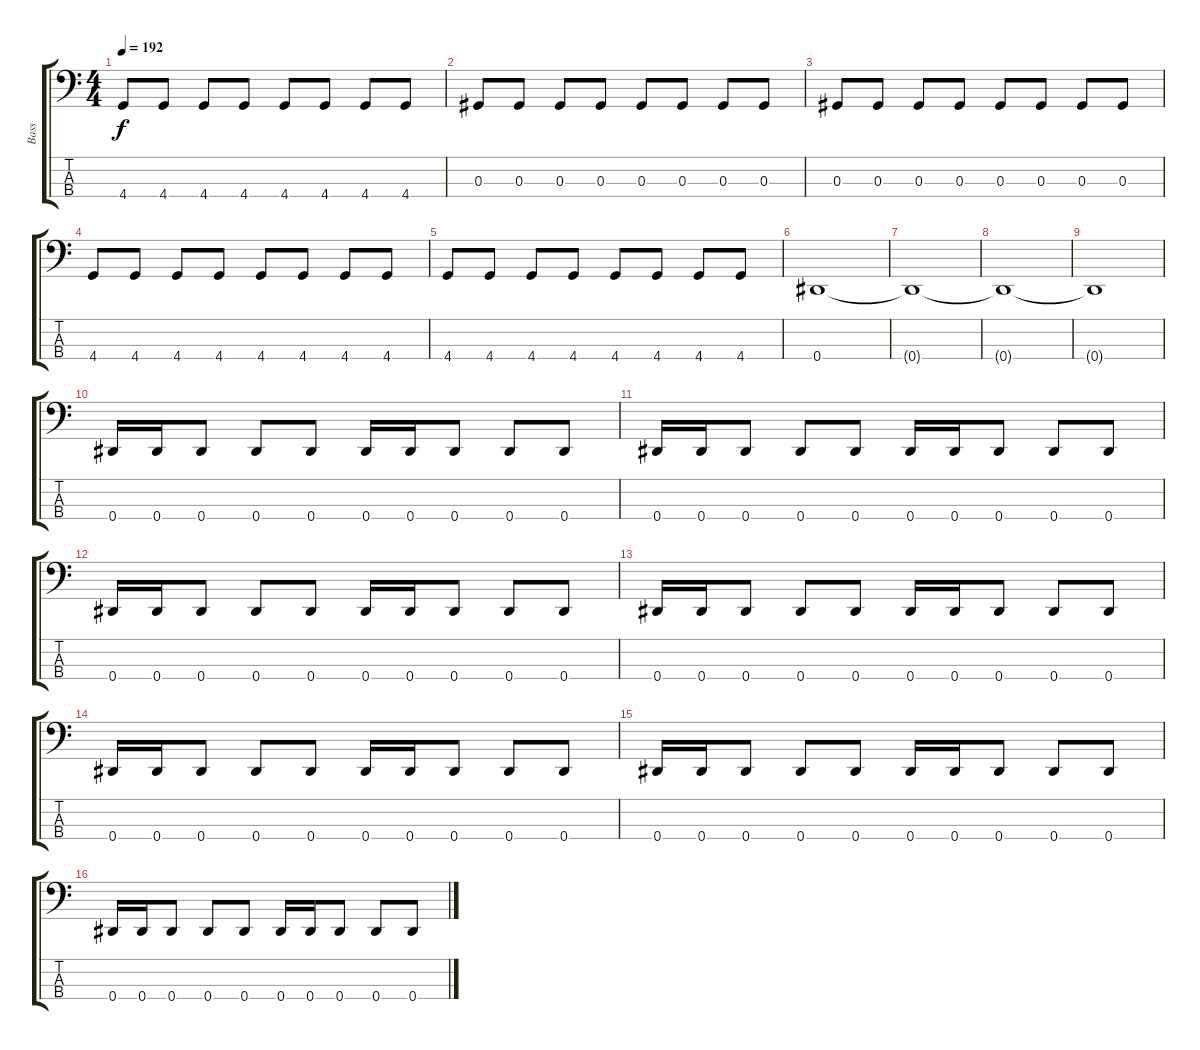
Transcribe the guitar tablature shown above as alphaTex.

\track ("Bass" "Bass") {instrument electricbasspick}
\staff {score tabs}
\tuning (Gb2 Db2 Ab1 Eb1) {hide}
\ts (4 4)
\tempo 192
\clef f4
\ks c
4.4.8{dy f} 4.4.8 4.4.8 4.4.8 4.4.8 4.4.8 4.4.8 4.4.8 |
0.3.8 0.3.8 0.3.8 0.3.8 0.3.8 0.3.8 0.3.8 0.3.8 |
0.3.8 0.3.8 0.3.8 0.3.8 0.3.8 0.3.8 0.3.8 0.3.8 |
4.4.8 4.4.8 4.4.8 4.4.8 4.4.8 4.4.8 4.4.8 4.4.8 |
4.4.8 4.4.8 4.4.8 4.4.8 4.4.8 4.4.8 4.4.8 4.4.8 |
0.4.1 |
0.4{t}.1 |
0.4{t}.1 |
0.4{t}.1 |
0.4.16 0.4.16 0.4.8 0.4.8 0.4.8 0.4.16 0.4.16 0.4.8 0.4.8 0.4.8 |
0.4.16 0.4.16 0.4.8 0.4.8 0.4.8 0.4.16 0.4.16 0.4.8 0.4.8 0.4.8 |
0.4.16 0.4.16 0.4.8 0.4.8 0.4.8 0.4.16 0.4.16 0.4.8 0.4.8 0.4.8 |
0.4.16 0.4.16 0.4.8 0.4.8 0.4.8 0.4.16 0.4.16 0.4.8 0.4.8 0.4.8 |
0.4.16 0.4.16 0.4.8 0.4.8 0.4.8 0.4.16 0.4.16 0.4.8 0.4.8 0.4.8 |
0.4.16 0.4.16 0.4.8 0.4.8 0.4.8 0.4.16 0.4.16 0.4.8 0.4.8 0.4.8 |
0.4.16 0.4.16 0.4.8 0.4.8 0.4.8 0.4.16 0.4.16 0.4.8 0.4.8 0.4.8
